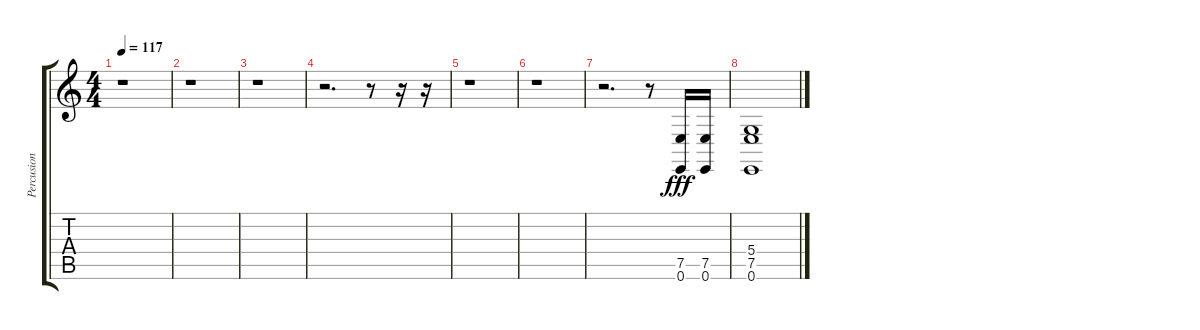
\track ("Percusion" "Percusion") {instrument timpani}
\staff {score tabs}
\tuning (E4 B3 G3 D3 A2 E2) {hide}
\ts (4 4)
\tempo 117
\clef g2
\ks c
r.1{dy fff} |
r.1 |
r.1 |
r.2{d} r.8 r.16 r.16 |
r.1 |
r.1 |
r.2{d} r.8 (7.5 0.6).16 (7.5 0.6).16 |
(5.4 7.5 0.6).1
